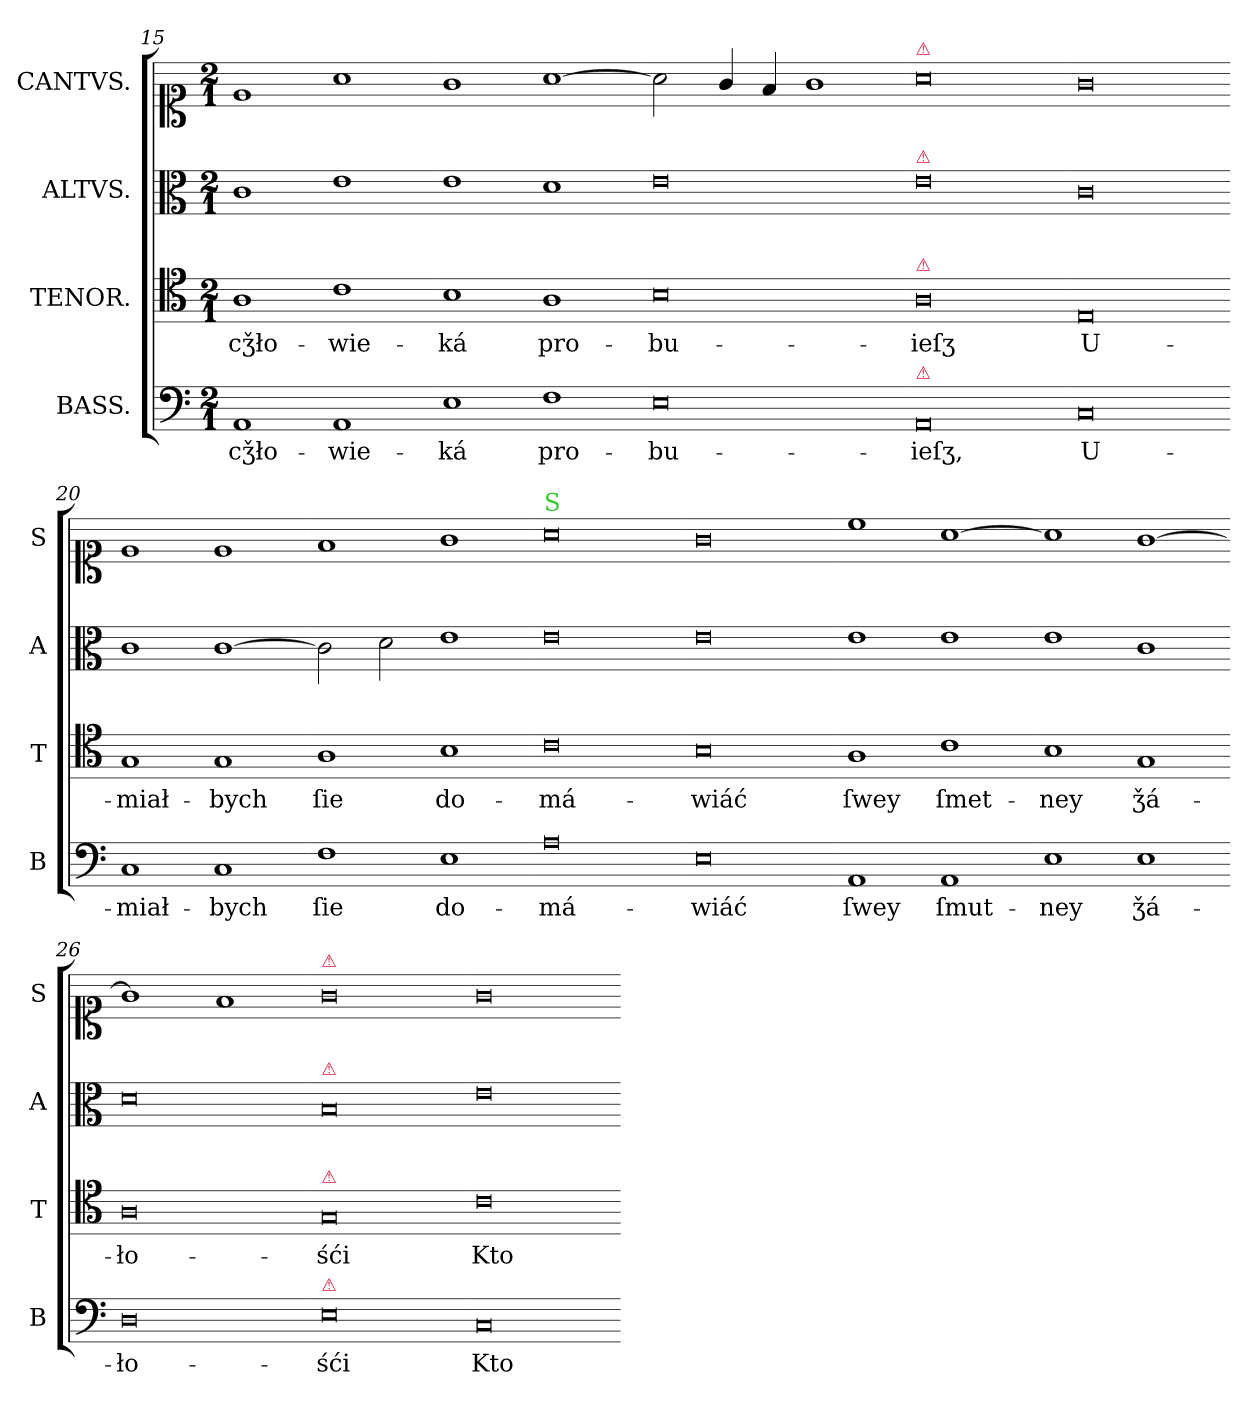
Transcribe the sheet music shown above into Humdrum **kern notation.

**kern	**text	**kern	**text	**kern	**kern
*part4	*part4	*part3	*part3	*part2	*part1
*staff4	*staff4	*staff3	*staff3	*staff2	*staff1
*I"BASS.	*	*I"TENOR.	*	*I"ALTVS.	*I"CANTVS.
*I'B	*	*I'T	*	*I'A	*I'S
*clefF4	*	*clefC4	*	*clefC3	*clefC1
*k[]	*	*k[]	*	*k[]	*k[]
*E:phr	*	*E:phr	*	*E:phr	*E:phr
*M2/1	*	*M2/1	*	*M2/1	*M2/1
=15	=15	=15	=15	=15	=15
1AA	cǯło-	1A	cǯło-	1c	1e
1AA	-wie-	1c	-wie-	1e	1a
=16-	=16-	=16-	=16-	=16-	=16-
1E	-ká	1B	-ká	1e	1g
1F	pro-	1A	pro-	1d	[1a
=17-	=17-	=17-	=17-	=17-	=17-
0E	-bu-	0B	-bu-	0e	2a]
.	.	.	.	.	4g/
.	.	.	.	.	4f/
.	.	.	.	.	1g
=18-	=18-	=18-	=18-	=18-	=18-
!	!	!	!	!	!LO:TX:a:color=crimson:t=⚠
!	!	!	!	!LO:TX:a:color=crimson:t=⚠	!
!	!	!LO:TX:a:color=crimson:t=⚠	!	!	!
!LO:TX:a:color=crimson:t=⚠	!	!	!	!	!
0AA	-ieſʒ,	0A	-ieſʒ	0e	0a
=19-	=19-	=19-	=19-	=19-	=19-
0C	U-	0E	U-	0c	0g
=20-	=20-	=20-	=20-	=20-	=20-
1C	-miał-	1G	-miał-	1c	1e
1C	-bych	1G	-bych	[1c	1e
=21-	=21-	=21-	=21-	=21-	=21-
1F	ſie	1A	ſie	2c]	1f
.	.	.	.	2d\	.
1E	do-	1B	do-	1e	1g
=22-	=22-	=22-	=22-	=22-	=22-
!	!	!	!	!	!LO:TX:a:color=limegreen:t=S
0A	-má-	0c	-má-	0e	0a
=23-	=23-	=23-	=23-	=23-	=23-
0E	-wiáć	0B	-wiáć	0e	0gi
=24-	=24-	=24-	=24-	=24-	=24-
1AA	ſwey	1A	ſwey	1e	1cc
1AA	ſmut-	1c	ſmet-	1e	[1a
=25-	=25-	=25-	=25-	=25-	=25-
1E	-ney	1B	-ney	1e	1a]
1E	ǯá-	1G	ǯá-	1c	[1g
=26-	=26-	=26-	=26-	=26-	=26-
0D	-ło-	0A	-ło-	0d	1g]
.	.	.	.	.	1f
=27-	=27-	=27-	=27-	=27-	=27-
!	!	!	!	!	!LO:TX:a:color=crimson:t=⚠
!	!	!	!	!LO:TX:a:color=crimson:t=⚠	!
!	!	!LO:TX:a:color=crimson:t=⚠	!	!	!
!LO:TX:a:color=crimson:t=⚠	!	!	!	!	!
0E	-śći	0G	-śći	0B	0g
=28-	=28-	=28-	=28-	=28-	=28-
0C	Kto-	0c	Kto-	0e	0g
=-	=-	=-	=-	=-	=-
*-	*-	*-	*-	*-	*-
